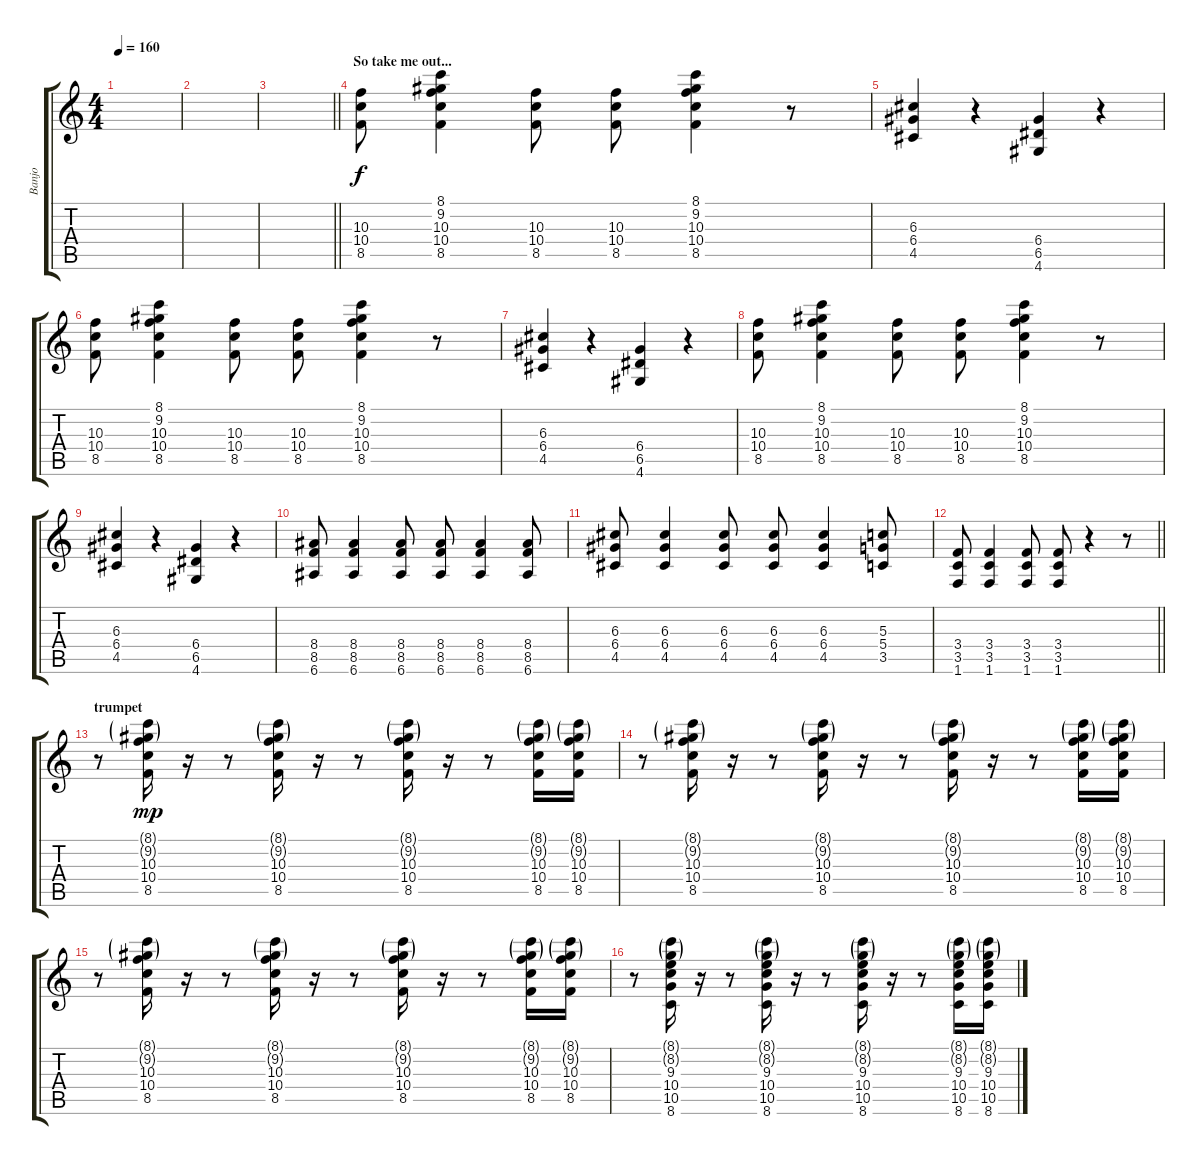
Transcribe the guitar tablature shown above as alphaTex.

\track ("Banjo" "Banjo") {instrument acousticguitarsteel}
\staff {score tabs}
\tuning (E4 B3 G3 D3 A2 E2) {hide}
\ts (4 4)
\tempo 160
\clef g2
\ks c
|
|
\barLineRight lightlight
|
\section ("" "So take me out...")
(10.3 10.4 8.5).8{dy f} (8.1 9.2 10.3 10.4 8.5).4 (10.3 10.4 8.5).8 (10.3 10.4 8.5).8 (8.1 9.2 10.3 10.4 8.5).4 r.8 |
(6.3 6.4 4.5).4 r.4 (6.4 6.5 4.6).4 r.4 |
(10.3 10.4 8.5).8 (8.1 9.2 10.3 10.4 8.5).4 (10.3 10.4 8.5).8 (10.3 10.4 8.5).8 (8.1 9.2 10.3 10.4 8.5).4 r.8 |
(6.3 6.4 4.5).4 r.4 (6.4 6.5 4.6).4 r.4 |
(10.3 10.4 8.5).8 (8.1 9.2 10.3 10.4 8.5).4 (10.3 10.4 8.5).8 (10.3 10.4 8.5).8 (8.1 9.2 10.3 10.4 8.5).4 r.8 |
(6.3 6.4 4.5).4 r.4 (6.4 6.5 4.6).4 r.4 |
(8.4 8.5 6.6).8 (8.4 8.5 6.6).4 (8.4 8.5 6.6).8 (8.4 8.5 6.6).8 (8.4 8.5 6.6).4 (8.4 8.5 6.6).8 |
(6.3 6.4 4.5).8 (6.3 6.4 4.5).4 (6.3 6.4 4.5).8 (6.3 6.4 4.5).8 (6.3 6.4 4.5).4 (5.3 5.4 3.5).8 |
\barLineRight lightlight
(3.4 3.5 1.6).8 (3.4 3.5 1.6).4 (3.4 3.5 1.6).8 (3.4 3.5 1.6).8 r.4 r.8 |
\section ("" "trumpet")
r.8 (8.1{g} 9.2{g} 10.3 10.4 8.5).16{dy mp} r.16 r.8 (8.1{g} 9.2{g} 10.3 10.4 8.5).16 r.16 r.8 (8.1{g} 9.2{g} 10.3 10.4 8.5).16 r.16 r.8 (8.1{g} 9.2{g} 10.3 10.4 8.5).16 (8.1{g} 9.2{g} 10.3 10.4 8.5).16 |
r.8 (8.1{g} 9.2{g} 10.3 10.4 8.5).16 r.16 r.8 (8.1{g} 9.2{g} 10.3 10.4 8.5).16 r.16 r.8 (8.1{g} 9.2{g} 10.3 10.4 8.5).16 r.16 r.8 (8.1{g} 9.2{g} 10.3 10.4 8.5).16 (8.1{g} 9.2{g} 10.3 10.4 8.5).16 |
r.8 (8.1{g} 9.2{g} 10.3 10.4 8.5).16 r.16 r.8 (8.1{g} 9.2{g} 10.3 10.4 8.5).16 r.16 r.8 (8.1{g} 9.2{g} 10.3 10.4 8.5).16 r.16 r.8 (8.1{g} 9.2{g} 10.3 10.4 8.5).16 (8.1{g} 9.2{g} 10.3 10.4 8.5).16 |
r.8 (8.1{g} 8.2{g} 9.3 10.4 10.5 8.6).16 r.16 r.8 (8.1{g} 8.2{g} 9.3 10.4 10.5 8.6).16 r.16 r.8 (8.1{g} 8.2{g} 9.3 10.4 10.5 8.6).16 r.16 r.8 (8.1{g} 8.2{g} 9.3 10.4 10.5 8.6).16 (8.1{g} 8.2{g} 9.3 10.4 10.5 8.6).16
